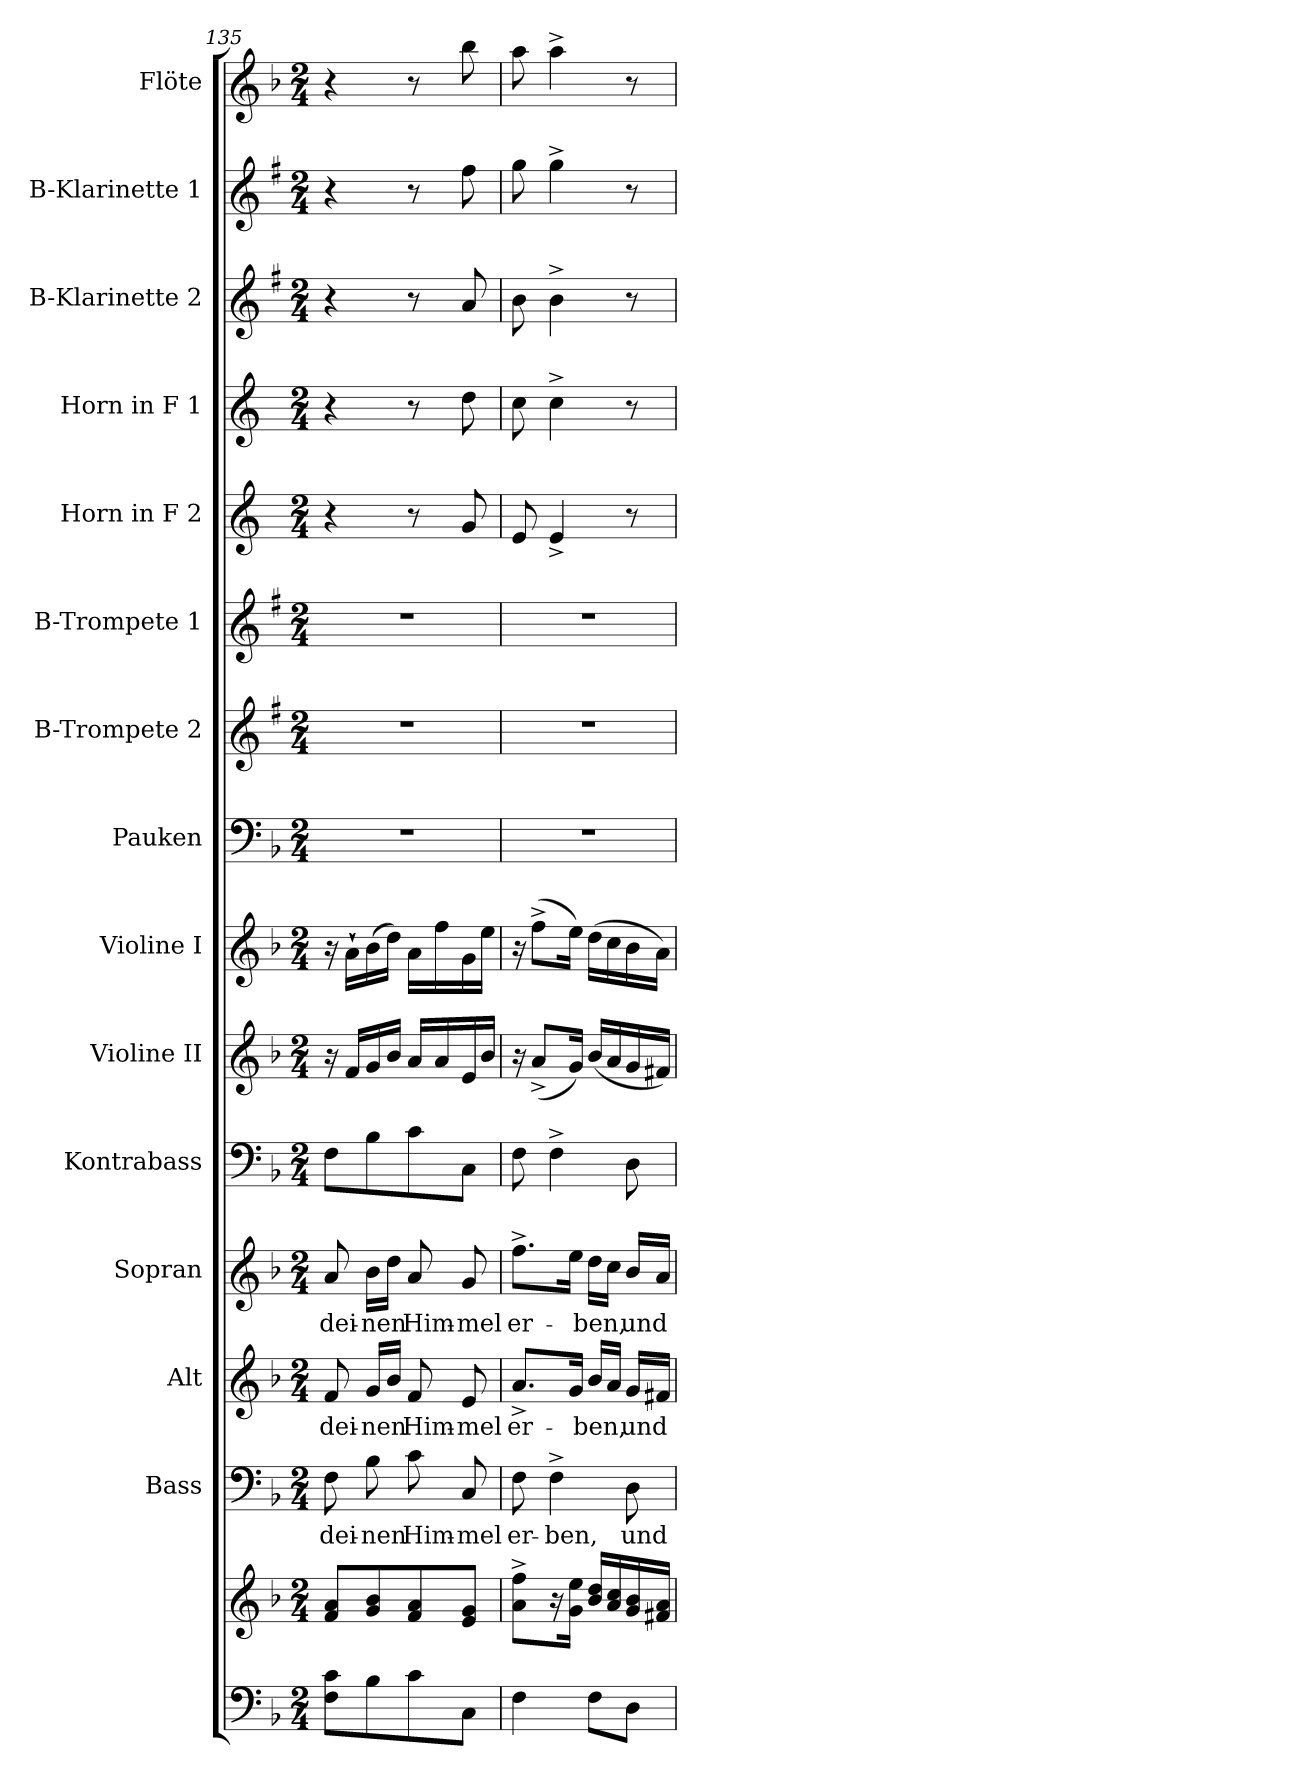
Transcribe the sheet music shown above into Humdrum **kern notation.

**kern	**kern	**kern	**text	**kern	**text	**kern	**text	**kern	**kern	**kern	**kern	**kern	**kern	**kern	**kern	**kern	**kern	**kern
*part15	*part15	*part14	*part14	*part13	*part13	*part12	*part12	*part11	*part10	*part9	*part8	*part7	*part6	*part5	*part4	*part3	*part2	*part1
*staff16	*staff15	*staff14	*staff14	*staff13	*staff13	*staff12	*staff12	*staff11	*staff10	*staff9	*staff8	*staff7	*staff6	*staff5	*staff4	*staff3	*staff2	*staff1
*	*	*I"Bass	*	*I"Alt	*	*I"Sopran	*	*I"Kontrabass	*I"Violine II	*I"Violine I	*I"Pauken	*I"B-Trompete 2	*I"B-Trompete 1	*I"Horn in F 2	*I"Horn in F 1	*I"B-Klarinette 2	*I"B-Klarinette 1	*I"Flöte
*	*	*I'B.	*	*I'A.	*	*I'S.	*	*I'Kb.	*I'Vl. II	*I'Vl. I	*I'Pk.	*I'B Trp. 2	*I'B Trp. 1	*	*	*I'B Kl. 2	*I'B Kl. 1	*I'Fl.
*clefF4	*clefG2	*clefF4	*	*clefG2	*	*clefG2	*	*clefF4	*clefG2	*clefG2	*clefF4	*clefG2	*clefG2	*clefG2	*clefG2	*clefG2	*clefG2	*clefG2
*	*	*	*	*	*	*	*	*ITrd7c12	*	*	*	*ITrd1c2	*ITrd1c2	*ITrd4c7	*ITrd4c7	*ITrd1c2	*ITrd1c2	*
*k[b-]	*k[b-]	*k[b-]	*	*k[b-]	*	*k[b-]	*	*k[b-]	*k[b-]	*k[b-]	*k[b-]	*k[b-]	*k[b-]	*k[b-]	*k[b-]	*k[b-]	*k[b-]	*k[b-]
*F:	*F:	*F:	*	*F:	*	*F:	*	*F:	*F:	*F:	*F:	*F:	*F:	*F:	*F:	*F:	*F:	*F:
*M2/4	*M2/4	*M2/4	*	*M2/4	*	*M2/4	*	*M2/4	*M2/4	*M2/4	*M2/4	*M2/4	*M2/4	*M2/4	*M2/4	*M2/4	*M2/4	*M2/4
=135	=135	=135	=135	=135	=135	=135	=135	=135	=135	=135	=135	=135	=135	=135	=135	=135	=135	=135
!	!	!	!LO:LY:b	!	!LO:LY:b	!	!LO:LY:b	!	!	!	!	!	!	!	!	!	!	!
8F\ 8c\L	8f/ 8a/L	8F\	dei-	8f/	dei-	8a/	dei-	8FF\L	16r	16r	2r	2r	2r	4r	4r	4r	4r	4r
.	.	.	.	.	.	.	.	.	16f/LL	16a`>\LL	.	.	.	.	.	.	.	.
!	!	!	!LO:LY:b	!	!LO:LY:b	!	!LO:LY:b	!	!	!	!	!	!	!	!	!	!	!
8B-\	8g/ 8b-/	8B-\	-nen	16g/LL	-nen	16b-\LL	-nen	8BB-\	16g/	(>16b-\	.	.	.	.	.	.	.	.
.	.	.	.	16b-/JJ	.	16dd\JJ	.	.	16b-/JJ	16dd\JJ)	.	.	.	.	.	.	.	.
!	!	!	!LO:LY:b	!	!LO:LY:b	!	!LO:LY:b	!	!	!	!	!	!	!	!	!	!	!
8c\	8f/ 8a/	8c\	Him-	8f/	Him-	8a/	Him-	8C\	16a/LL	16a\LL	.	.	.	8r	8r	8r	8r	8r
.	.	.	.	.	.	.	.	.	16a/	16ff\	.	.	.	.	.	.	.	.
!	!	!	!LO:LY:b	!	!LO:LY:b	!	!LO:LY:b	!	!	!	!	!	!	!	!	!	!	!
8C\J	8e/ 8g/J	8C/	-mel	8e/	-mel	8g/	-mel	8CC\J	16e/	16g\	.	.	.	8c/	8g\	8g/	8ee\	8bb-\
.	.	.	.	.	.	.	.	.	16b-/JJ	16ee\JJ	.	.	.	.	.	.	.	.
=136	=136	=136	=136	=136	=136	=136	=136	=136	=136	=136	=136	=136	=136	=136	=136	=136	=136	=136
!	!	!	!LO:LY:b	!	!LO:LY:b	!	!LO:LY:b	!	!	!	!	!	!	!	!	!	!	!
4F\	8a\^> 8ff\^>L	8F\	er-	8.a^>/L	er-	8.ff^>\L	er-	8FF\	16r	16r	2r	2r	2r	8A/	8f\	8a\	8ff\	8aa\
.	.	.	.	.	.	.	.	.	(<8a^</L	(>8ff^>\L	.	.	.	.	.	.	.	.
!	!	!	!LO:LY:b	!	!	!	!	!	!	!	!	!	!	!	!	!	!	!
.	16r	4F^>\	-ben,	.	.	.	.	4FF^>\	.	.	.	.	.	4A^</	4f^>\	4a^>\	4ff^>\	4aa^>\
.	16g\ 16ee\Jk	.	.	16g/Jk	.	16ee\Jk	.	.	16g/Jk)	16ee\Jk)	.	.	.	.	.	.	.	.
!	!	!	!	!	!LO:LY:b	!	!LO:LY:b	!	!	!	!	!	!	!	!	!	!	!
8F\L	16b-/ 16dd/LL	.	.	16b-/LL	-ben,	16dd\LL	-ben,	.	(<16b-/LL	(>16dd\LL	.	.	.	.	.	.	.	.
.	16a/ 16cc/	.	.	16a/JJ	.	16cc\JJ	.	.	16a/	16cc\	.	.	.	.	.	.	.	.
!	!	!	!LO:LY:b	!	!LO:LY:b	!	!LO:LY:b	!	!	!	!	!	!	!	!	!	!	!
8D\J	16g/ 16b-/	8D\	und	16g/LL	und	16b-/LL	und	8DD\	16g/	16b-\	.	.	.	8r	8r	8r	8r	8r
.	16f#X/ 16a/JJ	.	.	16f#X/JJ	.	16a/JJ	.	.	16f#X/JJ)	16a\JJ)	.	.	.	.	.	.	.	.
=	=	=	=	=	=	=	=	=	=	=	=	=	=	=	=	=	=	=
*-	*-	*-	*-	*-	*-	*-	*-	*-	*-	*-	*-	*-	*-	*-	*-	*-	*-	*-
